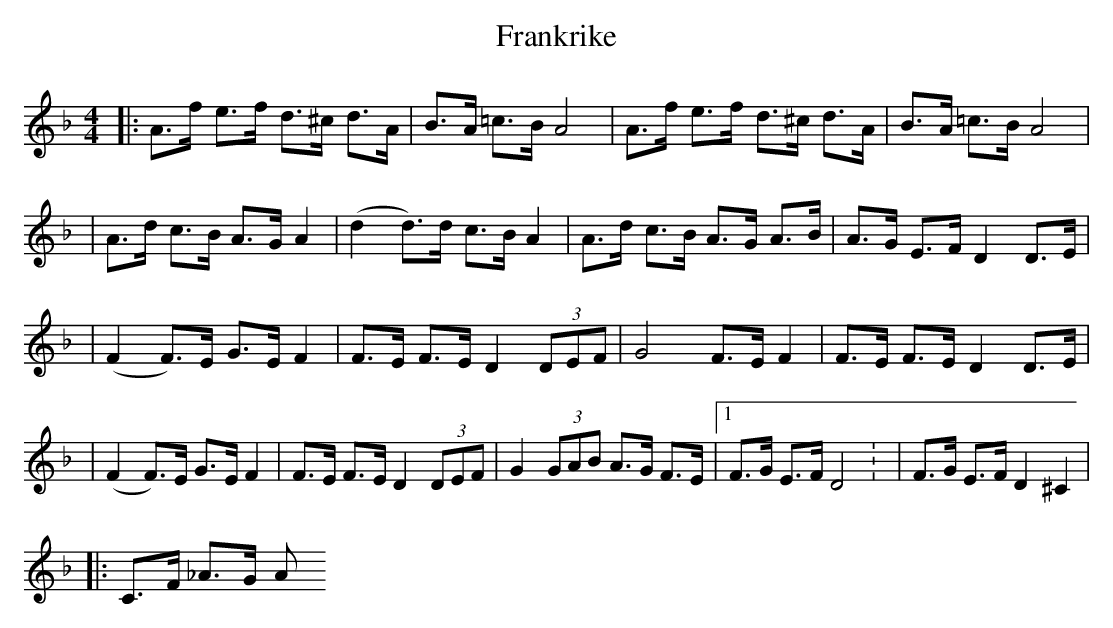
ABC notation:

X:1
T:Frankrike
M:4/4
L:1/8
K:Dm
|: A>f e>f d>^c d>A | B>A =c>B A4 |  A>f e>f d>^c d>A | B>A =c>B A4 |
| A>d c>B A>G A2 | (d2 d)>d c>B A2 |  A>d c>B A>G A>B | A>G E>F D2 D>E |
| (F2 F)>E G>E F2 | F>E F>E D2 (3DEF | G4 F>E F2 | F>E F>E D2 D>E |
| (F2 F)>E G>E F2 | F>E F>E D2 (3DEF | G2 (3GAB A>G F>E |1 F>G E>F D4 : 2| F>G E>F D2 ^C2 |
|: C>F _A>G A
